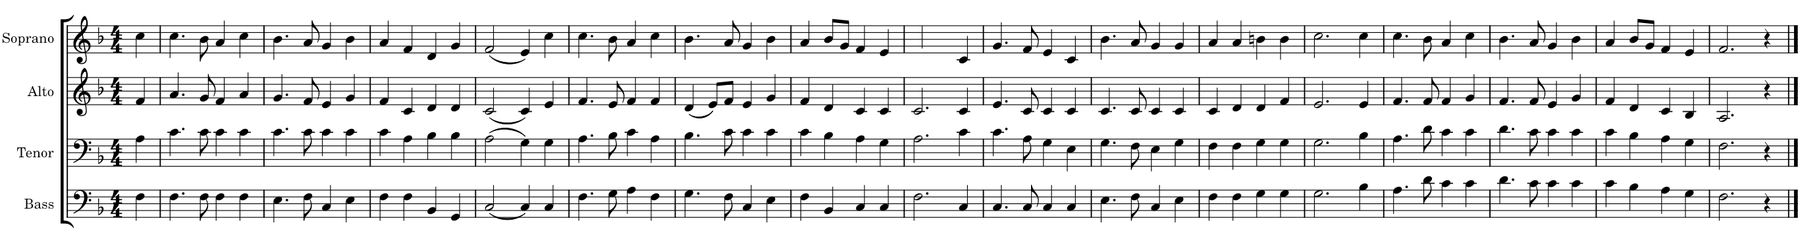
**kern	**kern	**kern	**kern
*part4	*part3	*part2	*part1
*staff4	*staff3	*staff2	*staff1
*I"Bass	*I"Tenor	*I"Alto	*I"Soprano
*I'B.	*I'T.	*I'A.	*I'S.
*clefF4	*clefF4	*clefG2	*clefG2
*k[b-]	*k[b-]	*k[b-]	*k[b-]
*M4/4	*M4/4	*M4/4	*M4/4
=	=	=	=
4F\	4A\	4f/	4cc\
=1	=1	=1	=1
4.F\	4.c\	4.a/	4.cc\
8F\	8c\	8g/	8b-\
4F\	4c\	4f/	4a/
4F\	4c\	4a/	4cc\
=2	=2	=2	=2
4.E\	4.c\	4.g/	4.b-\
8F\	8c\	8f/	8a/
4C/	4c\	4e/	4g/
4E\	4c\	4g/	4b-\
=3	=3	=3	=3
4F\	4c\	4f/	4a/
4F\	4A\	4c/	4f/
4BB-/	4B-\	4d/	4d/
4GG/	4B-\	4d/	4g/
=4	=4	=4	=4
(2C/	(2A\	(2c/	(2f/
4C/)	4G\)	4c/)	4e/)
4C/	4G\	4e/	4cc\
=5	=5	=5	=5
4.F\	4.A\	4.f/	4.cc\
8G\	8B-\	8e/	8b-\
4A\	4c\	4f/	4a/
4F\	4A\	4f/	4cc\
=6	=6	=6	=6
4.G\	4.B-\	(4d/	4.b-\
.	.	8e/L)	.
8F\	8c\	8f/J	8a/
4C/	4c\	4e/	4g/
4E\	4c\	4g/	4b-\
=7	=7	=7	=7
4F\	4c\	4f/	4a/
4BB-/	4B-\	4d/	8b-/L
.	.	.	8g/J
4C/	4A\	4c/	4f/
4C/	4G\	4c/	4e/
=8	=8	=8	=8
2.F\	2.A\	2.c/	2.f/
4C/	4c\	4c/	4c/
=9	=9	=9	=9
4.C/	4.c\	4.e/	4.g/
8C/	8A\	8c/	8f/
4C/	4G\	4c/	4e/
4C/	4E\	4c/	4c/
=10	=10	=10	=10
4.E\	4.G\	4.c/	4.b-\
8F\	8F\	8c/	8a/
4C/	4E\	4c/	4g/
4E\	4G\	4c/	4g/
=11	=11	=11	=11
4F\	4F\	4c/	4a/
4F\	4F\	4d/	4a/
4G\	4G\	4d/	4bn\
4G\	4G\	4f/	4b\
=12	=12	=12	=12
2.G\	2.G\	2.e/	2.cc\
4B-\	4B-\	4e/	4cc\
=13	=13	=13	=13
4.A\	4.A\	4.f/	4.cc\
8d\	8d\	8f/	8b-\
4c\	4c\	4f/	4a/
4c\	4c\	4g/	4cc\
=14	=14	=14	=14
4.d\	4.d\	4.f/	4.b-\
8c\	8c\	8f/	8a/
4c\	4c\	4e/	4g/
4c\	4c\	4g/	4b-\
=15	=15	=15	=15
4c\	4c\	4f/	4a/
4B-\	4B-\	4d/	8b-/L
.	.	.	8g/J
4A\	4A\	4c/	4f/
4G\	4G\	4B-/	4e/
=16	=16	=16	=16
2.F\	2.F\	2.A/	2.f/
4r	4r	4r	4r
==	==	==	==
*-	*-	*-	*-
